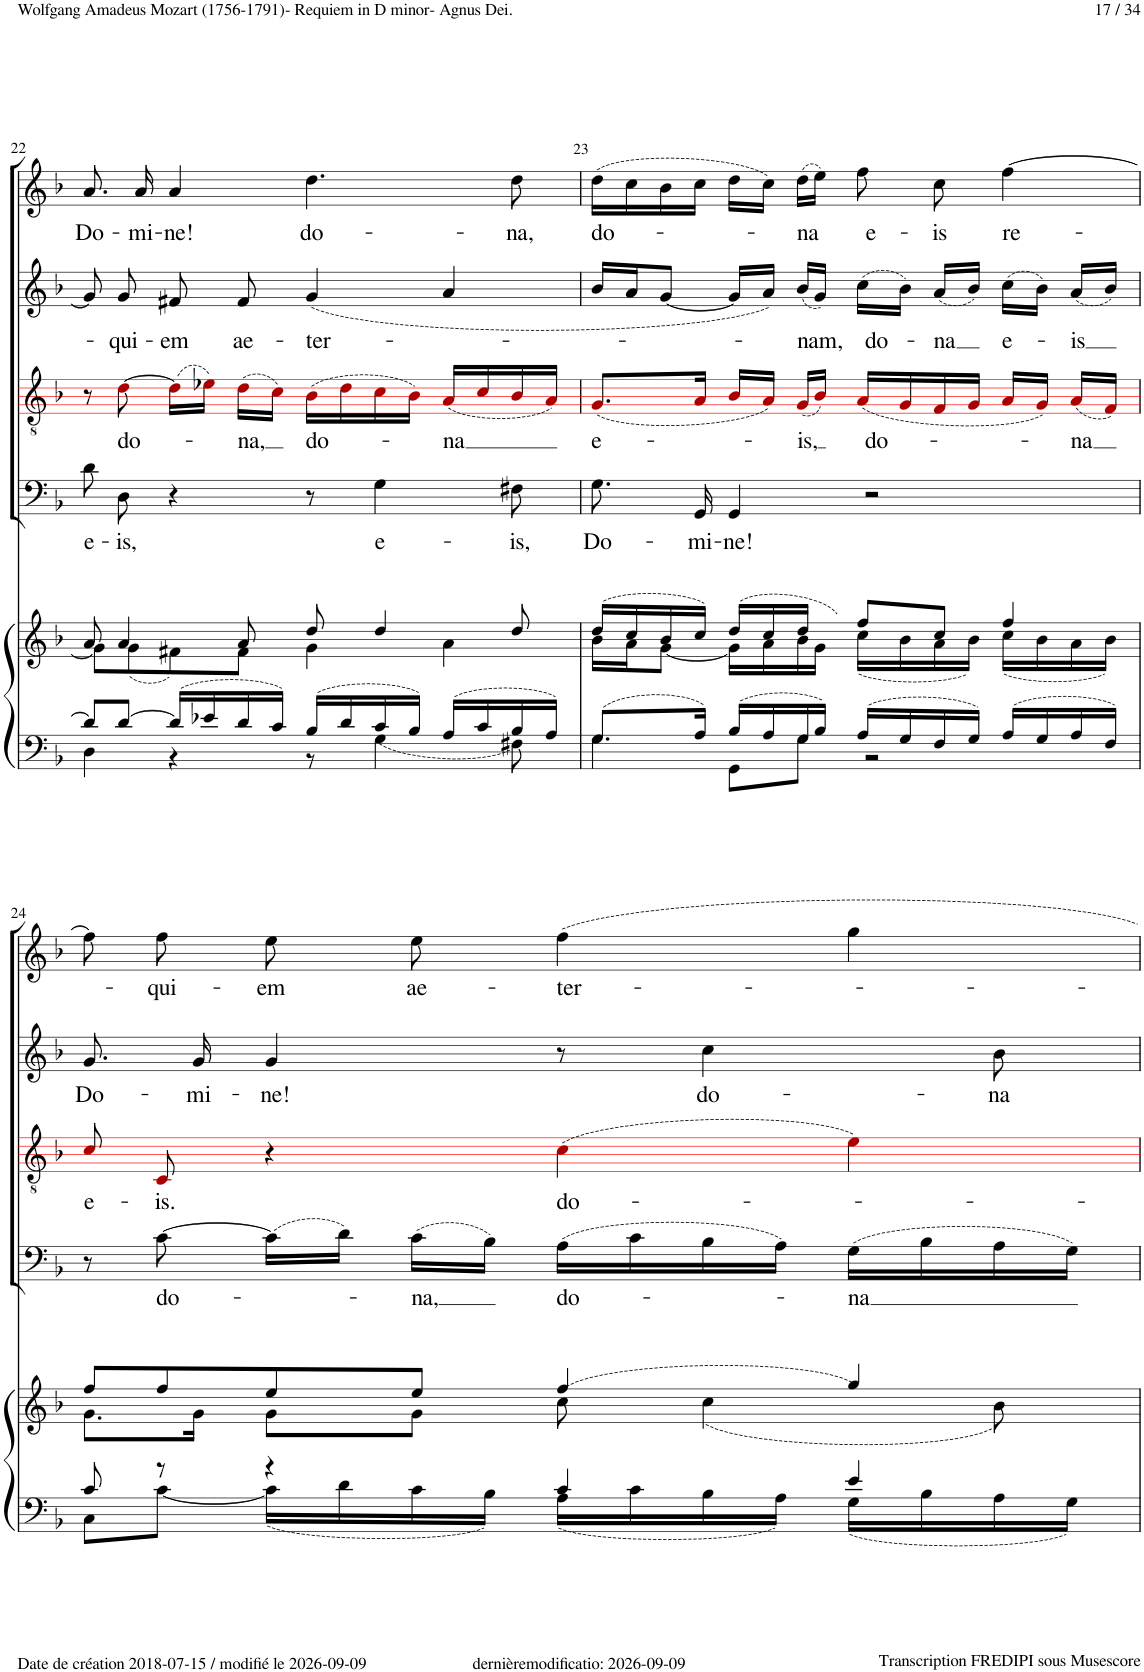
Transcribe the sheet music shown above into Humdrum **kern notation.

**kern	**kern	**kern	**text	**kern	**text	**kern	**text	**kern	**text
*part5	*part5	*part4	*part4	*part3	*part3	*part2	*part2	*part1	*part1
*staff6	*staff5	*staff4	*staff4	*staff3	*staff3	*staff2	*staff2	*staff1	*staff1
*I"Piano	*	*I"Bass	*	*I"Tenor	*	*I"Alto	*	*I"Soprano	*
*I'Pno	*	*	*	*	*	*	*	*	*
!!LO:PB:g=z
*clefF4	*clefG2	*clefF4	*	*clefGv2	*	*clefG2	*	*clefG2	*
*	*	*	*	*ITrd8c14	*	*	*	*	*
*k[b-]	*k[b-]	*k[b-]	*	*k[b-]	*	*k[b-]	*	*k[b-]	*
*M4/4	*M4/4	*M4/4	*	*M4/4	*	*M4/4	*	*M4/4	*
*met(c)	*met(c)	*met(c)	*	*met(c)	*	*met(c)	*	*met(c)	*
=22	=22	=22	=22	=22	=22	=22	=22	=22	=22
*^	*^	*	*	*	*	*	*	*	*
!	!	!	!	!	!LO:LY:b	!	!	!	!	!	!LO:LY:b
8d/L]	4D\	8a/	8g\L]	8d!\	e-	8r	.	8g!/]	.	8.a!/	Do-
!	!	!	!	!	!LO:LY:b	!	!LO:LY:b	!	!LO:LY:b	!	!
[8d/J	.	4a/	(8g\	8D!\	-is,	[8d!i\	do-	8g!/	-qui-	.	.
!	!	!	!	!	!	!	!	!	!	!	!LO:LY:b
.	.	.	.	.	.	.	.	.	.	16a!/	-mi-
!	!	!	!	!	!	!	!	!	!LO:LY:b	!	!LO:LY:b
16d/LL]	4r	.	8f#X\)	4r	.	(16d!i\LL]	.	8f#X!/	-em	4a!/	-ne!
16e-X/	.	.	.	.	.	16e-X!i\JJ)	.	.	.	.	.
!	!	!	!	!	!	!	!LO:LY:b	!	!LO:LY:b	!	!
16d/	.	8a/	8f#\J	.	.	(16d!i\LL	-na,	8f#!/	ae-	.	.
16c/JJ	.	.	.	.	.	16c!i\JJ)	.	.	.	.	.
!	!	!	!	!	!	!	!LO:LY:b	!	!LO:LY:b	!	!LO:LY:b
16B-/LL	8r	8dd/	4g\	8r	.	(16B-!i\LL	do-	(4g!/	-ter-	4.dd!\	do-
16d/	.	.	.	.	.	16d!i\	.	.	.	.	.
!	!	!	!	!	!LO:LY:b	!	!	!	!	!	!
16c/	4G\	4dd/	.	4G!\	e-	16c!i\	.	.	.	.	.
16B-/JJ	.	.	.	.	.	16B-!i\JJ)	.	.	.	.	.
!	!	!	!	!	!	!	!LO:LY:b	!	!	!	!
16A/LL	.	.	4a\	.	.	(16A!i/LL	-na	4a!/	.	.	.
16c/	.	.	.	.	.	16c!i/	.	.	.	.	.
!	!	!	!	!	!LO:LY:b	!	!	!	!	!	!LO:LY:b
16B-/	8F#X\	8dd/	.	8F#X!\	-is,	16B-!i/	.	.	.	8dd!\	-na,
16A/JJ	.	.	.	.	.	16A!i/JJ)	.	.	.	.	.
=23	=23	=23	=23	=23	=23	=23	=23	=23	=23	=23	=23
!LO:N:head=solid	!	!	!	!	!LO:LY:b	!	!LO:LY:b	!	!	!	!LO:LY:b
8.G/L	4G\	(16dd/LL	16b-\LL	8.G!\	Do-	(8.G!i/L	e-	16b-!/LL	.	(16dd!\LL	do-
.	.	16cc/	16a\J	.	.	.	.	16a!/J	.	16cc!\	.
.	.	16b-/	[8g\J	.	.	.	.	[8g!/J	.	16b-!\	.
!	!	!	!	!	!LO:LY:b	!	!	!	!	!	!
16A/Jk	.	16cc/JJ)	.	16GG!/	-mi-	16A!i/Jk	.	.	.	16cc!\JJ	.
!	!	!	!	!	!LO:LY:b	!	!	!	!	!	!
16B-/LL	8GG\L	(16dd/LL	16g\LL]	4GG!/	-ne!	16B-!i/LL	.	16g!/LL]	.	16dd!\LL	.
16A/	.	16cc/	16a\	.	.	16A!i/JJ)	.	16a!/JJ)	.	16cc!\JJ)	.
!	!	!	!	!	!	!	!LO:LY:b	!	!LO:LY:b	!	!LO:LY:b
16G/	8G\J	16dd/JJ	16b-\	.	.	(16G!i/LL	-is,	(16b-!/LL	-nam,	(16dd!\LL	-na
16B-/JJ	.	16ryy)	16g\JJ	.	.	16B-!i/JJ)	.	16g!/JJ)	.	16ee!\JJ)	.
!	!	!	!	!	!	!	!LO:LY:b	!	!LO:LY:b	!	!LO:LY:b
16A/LL	2r	8ff/L	(16cc\LL	2r	.	(16A!i/LL	do-	(16cc!\LL	do-	8ff!\	e-
16G/	.	.	16b-\	.	.	16G!i/	.	16b-!\JJ)	.	.	.
!	!	!	!	!	!	!	!	!	!LO:LY:b	!	!LO:LY:b
16F/	.	8cc/J	16a\	.	.	16F!i/	.	(16a!/LL	-na	8cc!\	-is
16G/JJ	.	.	16b-\JJ)	.	.	16G!i/JJ	.	16b-!/JJ)	.	.	.
!	!	!	!	!	!	!	!	!	!LO:LY:b	!	!LO:LY:b
16A/LL	.	4ff/	(16cc\LL	.	.	16A!i/LL	.	(16cc!\LL	e-	[4ff!\	re-
16G/	.	.	16b-\	.	.	16G!i/JJ)	.	16b-!\JJ)	.	.	.
!	!	!	!	!	!	!	!LO:LY:b	!	!LO:LY:b	!	!
16A/	.	.	16a\	.	.	(16A!i/LL	-na	(16a!/LL	-is	.	.
16F/JJ	.	.	16b-\JJ)	.	.	16F!i/JJ)	.	16b-!/JJ)	.	.	.
!!LO:LB:g=z
=24	=24	=24	=24	=24	=24	=24	=24	=24	=24	=24	=24
!	!	!	!	!	!	!	!LO:LY:b	!	!LO:LY:b	!	!
8c/	8C\L	8ff/L	8.g\L	8r	.	8c!i/	e-	8.g!/	Do-	8ff!\]	.
!	!	!	!	!	!LO:LY:b	!	!LO:LY:b	!	!	!	!LO:LY:b
8r	[8c\J	8ff/	.	[8c!\	do-	8C!i/	-is.	.	.	8ff!\	-qui-
!	!	!	!	!	!	!	!	!	!LO:LY:b	!	!
.	.	.	16g\Jk	.	.	.	.	16g!/	-mi-	.	.
!	!	!	!	!	!	!	!	!	!LO:LY:b	!	!LO:LY:b
4r	16c\LL]	8ee/	8g\L	(16c!\LL]	.	4r	.	4g!/	-ne!	8ee!\	-em
.	16d\	.	.	16d!\JJ)	.	.	.	.	.	.	.
!	!	!	!	!	!LO:LY:b	!	!	!	!	!	!LO:LY:b
.	16c\	8ee/J	8g\J	(16c!\LL	-na,	.	.	.	.	8ee!\	ae-
.	16B-\JJ	.	.	16B-!\JJ)	.	.	.	.	.	.	.
!	!	!	!	!	!LO:LY:b	!	!LO:LY:b	!	!	!	!LO:LY:b
4c/	16A\LL	(4ff/	8cc\	(16A!\LL	do-	(4c!i\	do-	8r	.	4ff!\	-ter-
.	16c\	.	.	16c!\	.	.	.	.	.	.	.
!	!	!	!	!	!	!	!	!	!LO:LY:b	!	!
.	16B-\	.	(4cc\	16B-!\	.	.	.	4cc!\	do-	.	.
.	16A\JJ	.	.	16A!\JJ)	.	.	.	.	.	.	.
!	!	!	!	!	!LO:LY:b	!	!	!	!	!	!
4e/	16G\LL	4gg/)	.	(16G!\LL	-na	4e!i\)	.	.	.	4gg!\	.
.	16B-\	.	.	16B-!\	.	.	.	.	.	.	.
!	!	!	!	!	!	!	!	!	!LO:LY:b	!	!
.	16A\	.	8b-\)	16A!\	.	.	.	8b-!\	-na	.	.
.	16G\JJ	.	.	16G!\JJ)	.	.	.	.	.	.	.
*v	*v	*	*	*	*	*	*	*	*	*	*
*	*v	*v	*	*	*	*	*	*	*	*
=	=	=	=	=	=	=	=	=	=
*-	*-	*-	*-	*-	*-	*-	*-	*-	*-
